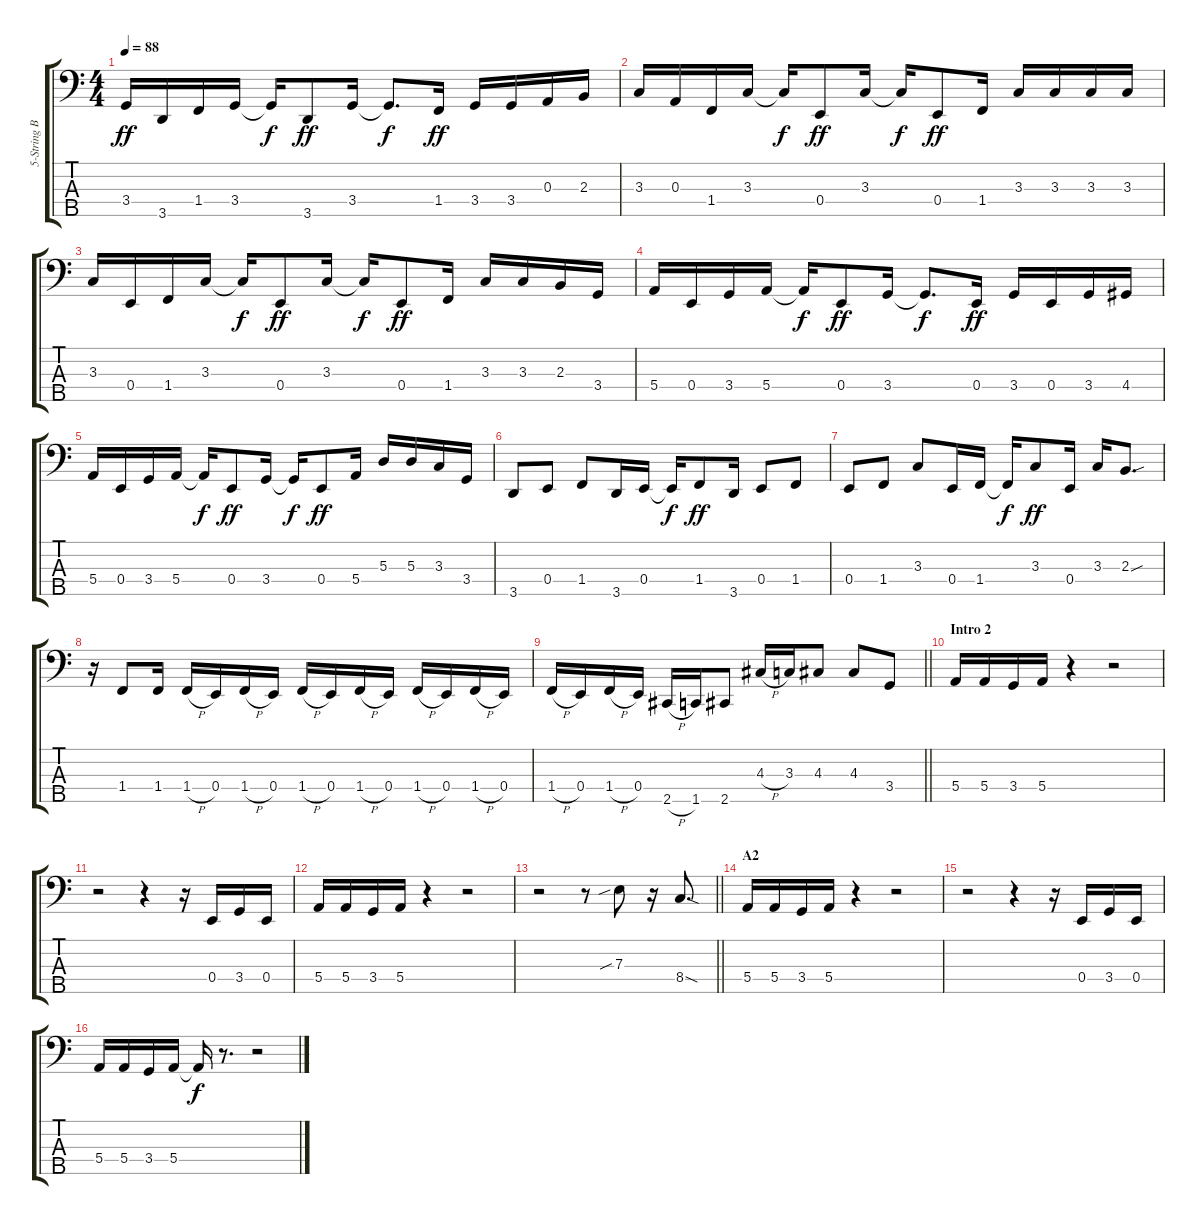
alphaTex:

\track ("5-String Bass" "5-String B") {instrument electricbasspick}
\staff {score tabs}
\tuning (G2 D2 A1 E1 B0) {hide}
\ts (4 4)
\tempo 88
\clef f4
\ks c
3.4.16{dy ff} 3.5.16 1.4.16 3.4.16 3.4{t}.16{dy f} 3.5.8{dy ff} 3.4.16 3.4{t}.8{d dy f} 1.4.16{dy ff} 3.4.16 3.4.16 0.3.16 2.3.16 |
3.3.16 0.3.16 1.4.16 3.3.16 3.3{t}.16{dy f} 0.4.8{dy ff} 3.3.16 3.3{t}.16{dy f} 0.4.8{dy ff} 1.4.16 3.3.16 3.3.16 3.3.16 3.3.16 |
3.3.16 0.4.16 1.4.16 3.3.16 3.3{t}.16{dy f} 0.4.8{dy ff} 3.3.16 3.3{t}.16{dy f} 0.4.8{dy ff} 1.4.16 3.3.16 3.3.16 2.3.16 3.4.16 |
5.4.16 0.4.16 3.4.16 5.4.16 5.4{t}.16{dy f} 0.4.8{dy ff} 3.4.16 3.4{t}.8{d dy f} 0.4.16{dy ff} 3.4.16 0.4.16 3.4.16 4.4.16 |
5.4.16 0.4.16 3.4.16 5.4.16 5.4{t}.16{dy f} 0.4.8{dy ff} 3.4.16 3.4{t}.16{dy f} 0.4.8{dy ff} 5.4.16 5.3.16 5.3.16 3.3.16 3.4.16 |
3.5.8 0.4.8 1.4.8 3.5.16 0.4.16 0.4{t}.16{dy f} 1.4.8{dy ff} 3.5.16 0.4.8 1.4.8 |
0.4.8 1.4.8 3.3.8 0.4.16 1.4.16 1.4{t}.16{dy f} 3.3.8{dy ff} 0.4.16 3.3.16 2.3{sou}.8{d} |
r.16 1.4.8 1.4.16 1.4{h}.16 0.4.16 1.4{h}.16 0.4.16 1.4{h}.16 0.4.16 1.4{h}.16 0.4.16 1.4{h}.16 0.4.16 1.4{h}.16 0.4.16 |
\barLineRight lightlight
1.4{h}.16 0.4.16 1.4{h}.16 0.4.16 2.5{h}.16 1.5.16 2.5.8 4.3{h}.16 3.3.16 4.3.8 4.3.8 3.4.8 |
\section ("" "Intro 2")
5.4.16 5.4.16 3.4.16 5.4.16 r.4 r.2 |
r.2 r.4 r.16 0.4.16 3.4.16 0.4.16 |
5.4.16 5.4.16 3.4.16 5.4.16 r.4 r.2 |
\barLineRight lightlight
r.2 r.8 7.3{sib}.8 r.16 8.4{sod}.8{d} |
\section ("" "A2")
5.4.16 5.4.16 3.4.16 5.4.16 r.4 r.2 |
r.2 r.4 r.16 0.4.16 3.4.16 0.4.16 |
5.4.16 5.4.16 3.4.16 5.4.16 5.4{t}.16{dy f} r.8{d} r.2
